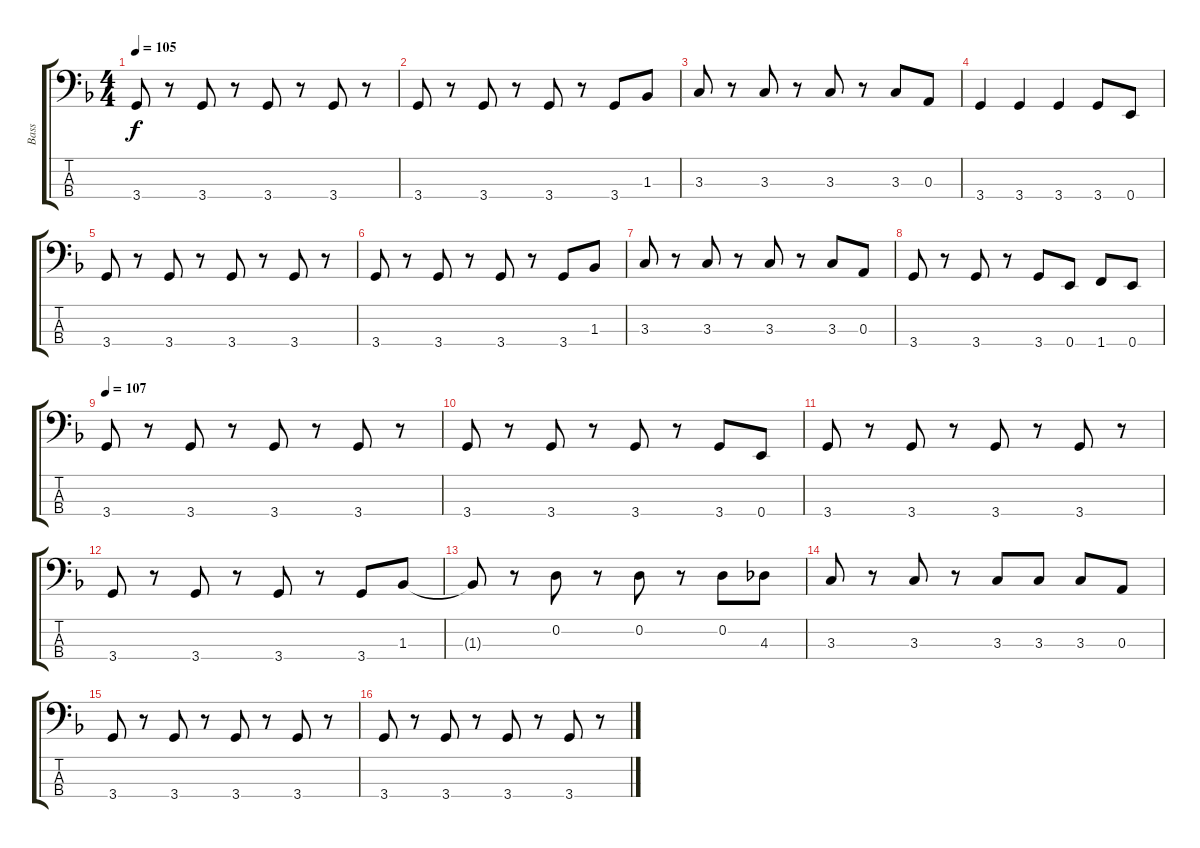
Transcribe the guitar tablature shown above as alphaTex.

\track ("Bass" "Bass") {instrument electricbassfinger}
\staff {score tabs}
\tuning (G2 D2 A1 E1) {hide}
\ts (4 4)
\tempo 105
\clef f4
\ks f
3.4.8{dy f} r.8 3.4.8 r.8 3.4.8 r.8 3.4.8 r.8 |
3.4.8 r.8 3.4.8 r.8 3.4.8 r.8 3.4.8 1.3.8 |
3.3.8 r.8 3.3.8 r.8 3.3.8 r.8 3.3.8 0.3.8 |
3.4.4 3.4.4 3.4.4 3.4.8 0.4.8 |
3.4.8 r.8 3.4.8 r.8 3.4.8 r.8 3.4.8 r.8 |
3.4.8 r.8 3.4.8 r.8 3.4.8 r.8 3.4.8 1.3.8 |
3.3.8 r.8 3.3.8 r.8 3.3.8 r.8 3.3.8 0.3.8 |
3.4.8 r.8 3.4.8 r.8 3.4.8 0.4.8 1.4.8 0.4.8 |
\tempo 107
3.4.8 r.8 3.4.8 r.8 3.4.8 r.8 3.4.8 r.8 |
3.4.8 r.8 3.4.8 r.8 3.4.8 r.8 3.4.8 0.4.8 |
3.4.8 r.8 3.4.8 r.8 3.4.8 r.8 3.4.8 r.8 |
3.4.8 r.8 3.4.8 r.8 3.4.8 r.8 3.4.8 1.3.8 |
1.3{t}.8 r.8 0.2.8 r.8 0.2.8 r.8 0.2.8 4.3.8 |
3.3.8 r.8 3.3.8 r.8 3.3.8 3.3.8 3.3.8 0.3.8 |
3.4.8 r.8 3.4.8 r.8 3.4.8 r.8 3.4.8 r.8 |
3.4.8 r.8 3.4.8 r.8 3.4.8 r.8 3.4.8 r.8
